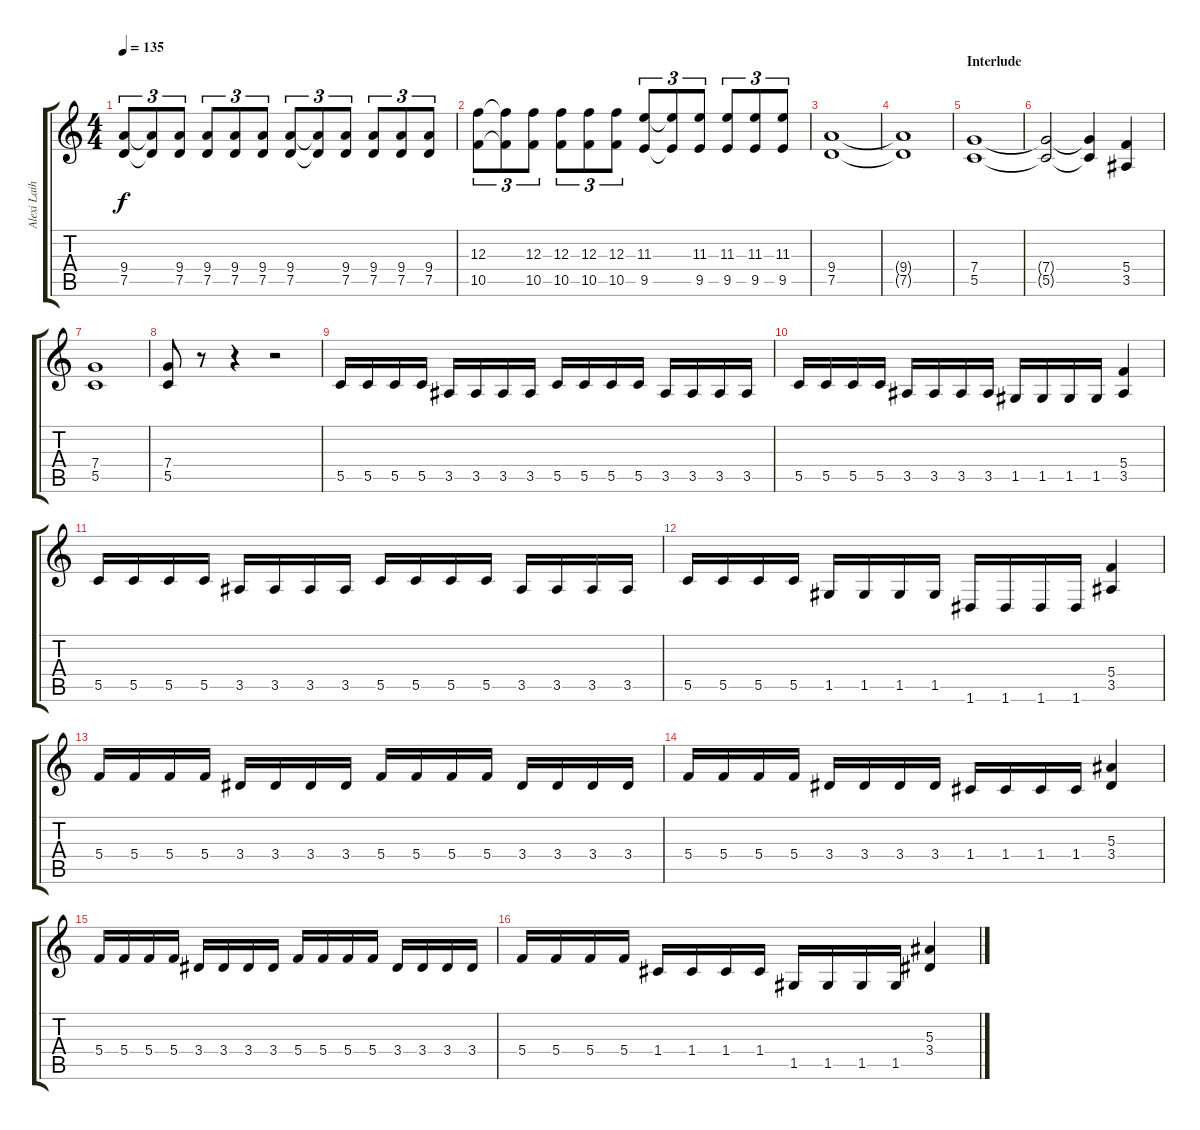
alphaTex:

\track ("Alexi Laiho" "Alexi Laih") {instrument distortionguitar}
\staff {score tabs}
\tuning (D4 A3 F3 C3 G2 D2) {hide}
\ts (4 4)
\tempo 135
\clef g2
\ks c
(9.4 7.5).8{tu (3 2) dy f} (9.4{t} 7.5{t}).8{tu (3 2)} (9.4 7.5).8{tu (3 2)} (9.4 7.5).8{tu (3 2)} (9.4 7.5).8{tu (3 2)} (9.4 7.5).8{tu (3 2)} (9.4 7.5).8{tu (3 2)} (9.4{t} 7.5{t}).8{tu (3 2)} (9.4 7.5).8{tu (3 2)} (9.4 7.5).8{tu (3 2)} (9.4 7.5).8{tu (3 2)} (9.4 7.5).8{tu (3 2)} |
(12.3 10.5).8{tu (3 2)} (12.3{t} 10.5{t}).8{tu (3 2)} (12.3 10.5).8{tu (3 2)} (12.3 10.5).8{tu (3 2)} (12.3 10.5).8{tu (3 2)} (12.3 10.5).8{tu (3 2)} (11.3 9.5).8{tu (3 2)} (11.3{t} 9.5{t}).8{tu (3 2)} (11.3 9.5).8{tu (3 2)} (11.3 9.5).8{tu (3 2)} (11.3 9.5).8{tu (3 2)} (11.3 9.5).8{tu (3 2)} |
(9.4 7.5).1 |
(9.4{t} 7.5{t}).1 |
\section ("" "Interlude")
(7.4 5.5).1 |
(7.4{t} 5.5{t}).2 (7.4{t} 5.5{t}).4 (5.4 3.5).4 |
(7.4 5.5).1 |
(7.4 5.5).8 r.8 r.4 r.2 |
5.5.16 5.5.16 5.5.16 5.5.16 3.5.16 3.5.16 3.5.16 3.5.16 5.5.16 5.5.16 5.5.16 5.5.16 3.5.16 3.5.16 3.5.16 3.5.16 |
5.5.16 5.5.16 5.5.16 5.5.16 3.5.16 3.5.16 3.5.16 3.5.16 1.5.16 1.5.16 1.5.16 1.5.16 (5.4 3.5).4 |
5.5.16 5.5.16 5.5.16 5.5.16 3.5.16 3.5.16 3.5.16 3.5.16 5.5.16 5.5.16 5.5.16 5.5.16 3.5.16 3.5.16 3.5.16 3.5.16 |
5.5.16 5.5.16 5.5.16 5.5.16 1.5.16 1.5.16 1.5.16 1.5.16 1.6.16 1.6.16 1.6.16 1.6.16 (5.4 3.5).4 |
5.4.16 5.4.16 5.4.16 5.4.16 3.4.16 3.4.16 3.4.16 3.4.16 5.4.16 5.4.16 5.4.16 5.4.16 3.4.16 3.4.16 3.4.16 3.4.16 |
5.4.16 5.4.16 5.4.16 5.4.16 3.4.16 3.4.16 3.4.16 3.4.16 1.4.16 1.4.16 1.4.16 1.4.16 (5.3 3.4).4 |
5.4.16 5.4.16 5.4.16 5.4.16 3.4.16 3.4.16 3.4.16 3.4.16 5.4.16 5.4.16 5.4.16 5.4.16 3.4.16 3.4.16 3.4.16 3.4.16 |
5.4.16 5.4.16 5.4.16 5.4.16 1.4.16 1.4.16 1.4.16 1.4.16 1.5.16 1.5.16 1.5.16 1.5.16 (5.3 3.4).4
